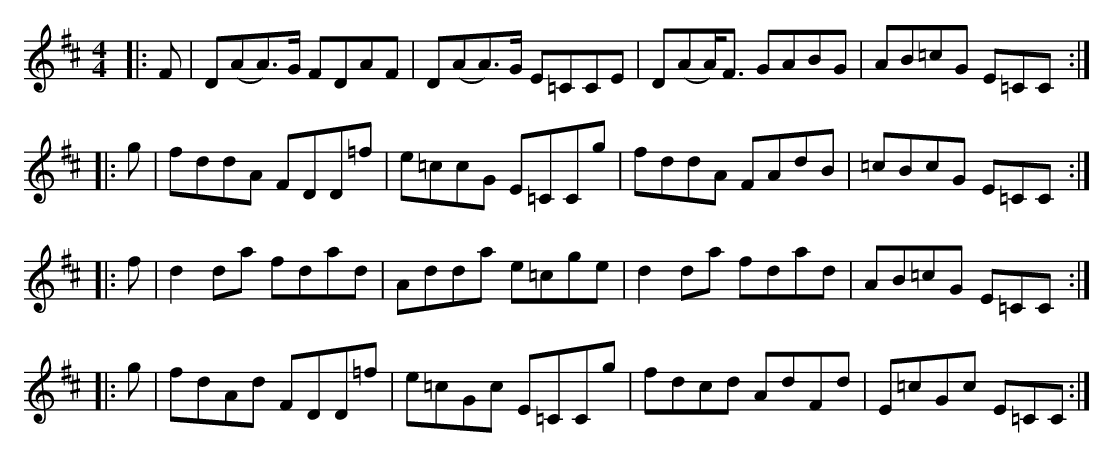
X:1
M:4/4
K:D
|:F|D(AA)>G FDAF|D(AA)>G E=CCE|D(AA)<F GABG|AB=cG E=CC:|
|:g|fddA FDD=f|e=ccG E=CCg|fddA FAdB|=cBcG E=CC:|
|:f|d2da fdad|Adda e=cge|d2da fdad|AB=cG E=CC:|
|:g|fdAd FDD=f|e=cGc E=CCg|fdcd AdFd|E=cGc E=CC:|
